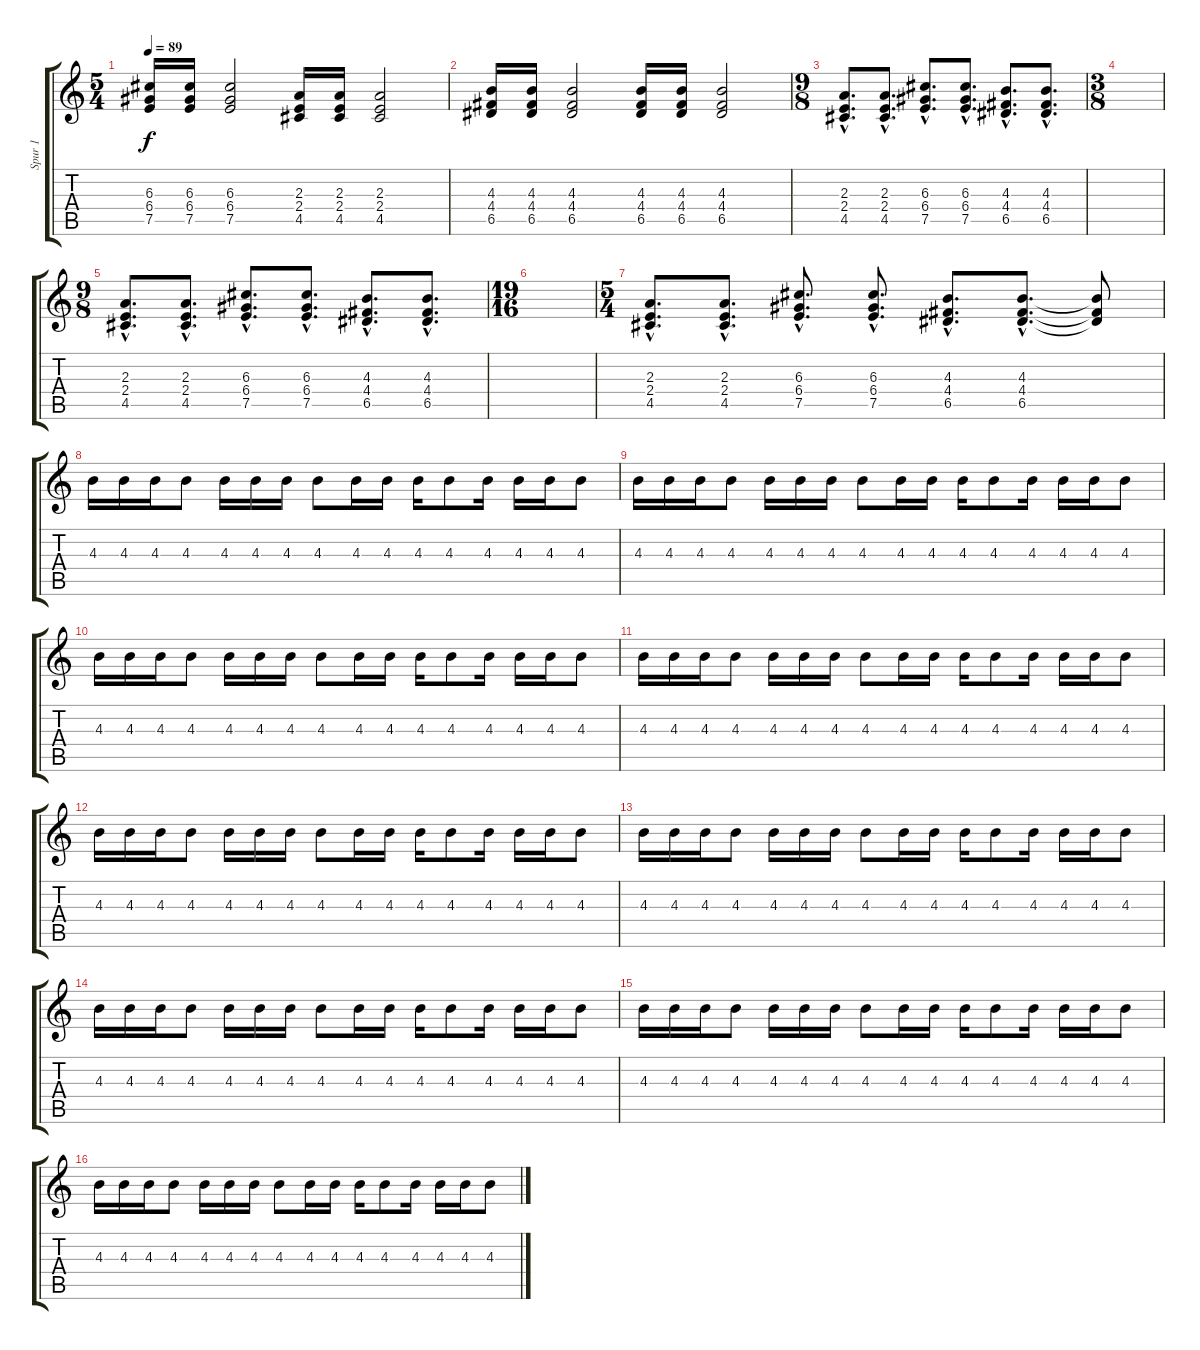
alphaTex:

\track ("Spur 1" "Spur 1") {instrument electricguitarjazz}
\staff {score tabs}
\tuning (E4 B3 G3 D3 A2 E2) {hide}
\ts (5 4)
\tempo 89
\clef g2
\ks c
(6.3 6.4 7.5).16{dy f} (6.3 6.4 7.5).16 (6.3 6.4 7.5).2 (2.3 2.4 4.5).16 (2.3 2.4 4.5).16 (2.3 2.4 4.5).2 |
(4.3 4.4 6.5).16 (4.3 4.4 6.5).16 (4.3 4.4 6.5).2 (4.3 4.4 6.5).16 (4.3 4.4 6.5).16 (4.3 4.4 6.5).2 |
\ts (9 8)
(2.3{hac} 2.4{hac} 4.5{hac}).8{d} (2.3{hac} 2.4{hac} 4.5{hac}).8{d} (6.3{hac} 6.4{hac} 7.5{hac}).8{d} (6.3{hac} 6.4{hac} 7.5{hac}).8{d} (4.3{hac} 4.4{hac} 6.5{hac}).8{d} (4.3{hac} 4.4{hac} 6.5{hac}).8{d} |
\ts (3 8)
|
\ts (9 8)
(2.3{hac} 2.4{hac} 4.5{hac}).8{d} (2.3{hac} 2.4{hac} 4.5{hac}).8{d} (6.3{hac} 6.4{hac} 7.5{hac}).8{d} (6.3{hac} 6.4{hac} 7.5{hac}).8{d} (4.3{hac} 4.4{hac} 6.5{hac}).8{d} (4.3{hac} 4.4{hac} 6.5{hac}).8{d} |
\ts (19 16)
|
\ts (5 4)
(2.3{hac} 2.4{hac} 4.5{hac}).8{d} (2.3{hac} 2.4{hac} 4.5{hac}).8{d} (6.3{hac} 6.4{hac} 7.5{hac}).8{d} (6.3{hac} 6.4{hac} 7.5{hac}).8{d} (4.3{hac} 4.4{hac} 6.5{hac}).8{d} (4.3{hac} 4.4{hac} 6.5{hac}).8{d} (4.3{t} 4.4{t} 6.5{t}).8 |
4.3.16 4.3.16 4.3.16 4.3.8 4.3.16 4.3.16 4.3.16 4.3.8 4.3.16 4.3.16 4.3.16 4.3.8 4.3.16 4.3.16 4.3.16 4.3.8 |
4.3.16 4.3.16 4.3.16 4.3.8 4.3.16 4.3.16 4.3.16 4.3.8 4.3.16 4.3.16 4.3.16 4.3.8 4.3.16 4.3.16 4.3.16 4.3.8 |
4.3.16 4.3.16 4.3.16 4.3.8 4.3.16 4.3.16 4.3.16 4.3.8 4.3.16 4.3.16 4.3.16 4.3.8 4.3.16 4.3.16 4.3.16 4.3.8 |
4.3.16 4.3.16 4.3.16 4.3.8 4.3.16 4.3.16 4.3.16 4.3.8 4.3.16 4.3.16 4.3.16 4.3.8 4.3.16 4.3.16 4.3.16 4.3.8 |
4.3.16 4.3.16 4.3.16 4.3.8 4.3.16 4.3.16 4.3.16 4.3.8 4.3.16 4.3.16 4.3.16 4.3.8 4.3.16 4.3.16 4.3.16 4.3.8 |
4.3.16 4.3.16 4.3.16 4.3.8 4.3.16 4.3.16 4.3.16 4.3.8 4.3.16 4.3.16 4.3.16 4.3.8 4.3.16 4.3.16 4.3.16 4.3.8 |
4.3.16 4.3.16 4.3.16 4.3.8 4.3.16 4.3.16 4.3.16 4.3.8 4.3.16 4.3.16 4.3.16 4.3.8 4.3.16 4.3.16 4.3.16 4.3.8 |
4.3.16 4.3.16 4.3.16 4.3.8 4.3.16 4.3.16 4.3.16 4.3.8 4.3.16 4.3.16 4.3.16 4.3.8 4.3.16 4.3.16 4.3.16 4.3.8 |
4.3.16 4.3.16 4.3.16 4.3.8 4.3.16 4.3.16 4.3.16 4.3.8 4.3.16 4.3.16 4.3.16 4.3.8 4.3.16 4.3.16 4.3.16 4.3.8
